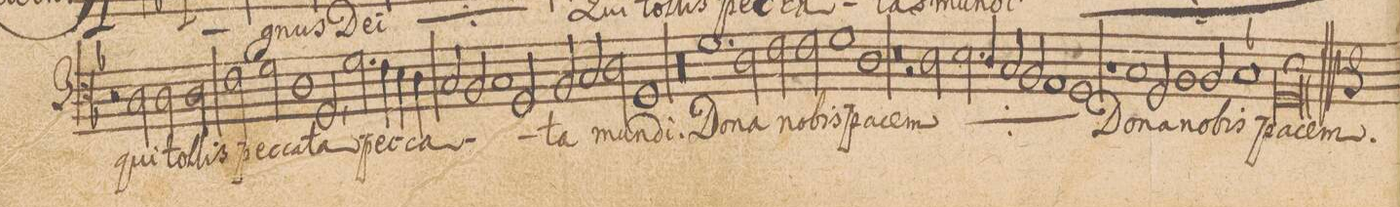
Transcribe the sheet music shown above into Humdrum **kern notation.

**kern	**text
*I"[BASSVS.]	*
*clefF4	*
*k[b-]	*
*met(C|)	*
*M2/1	*
2r	.
*	*Xij
2D\	qui
2D\	tol-
2D\	-lis
=86-	=86-
2F\	pec-
2G\	-ca-
1D\	.
=87-	=87-
2GG,/	-ta
2.G\	pec-
4F\	.
4E\	-ca-
4D\	.
=88-	=88-
2C/	.
2BB-/	.
1C/	.
=89-	=89-
2GG/	.
2BB-/	-ta
2C/	mun-
2D\	.
=90-	=90-
1GG/	-di.
00r	.
=91-	=91-
=92-	=92-
1.G\	Do-
=93-	=93-
2D\	-na
2F\	no-
2F\	-bis
=94-	=94-
1G\	pa-
1D\	-cem
=95-	=95-
0r	.
=96-	=96-
2r	.
*	*ij
2D\	Do-
2.E\	-na
4D/	.
=97-	=97-
2C/	no-
2BB-/	-bis
1AA/	pa-
=98-	=98-
1GG/	-cem
1r	.
*	*Xij
=99-	=99-
1C/	Do-
2GG/	-na
1BB-/	no-
=100-	=100-
2BB-/	-bis
1C-/	pa-
=101-	=101-
0GG/;	-cem.
==	==
*-	*-
